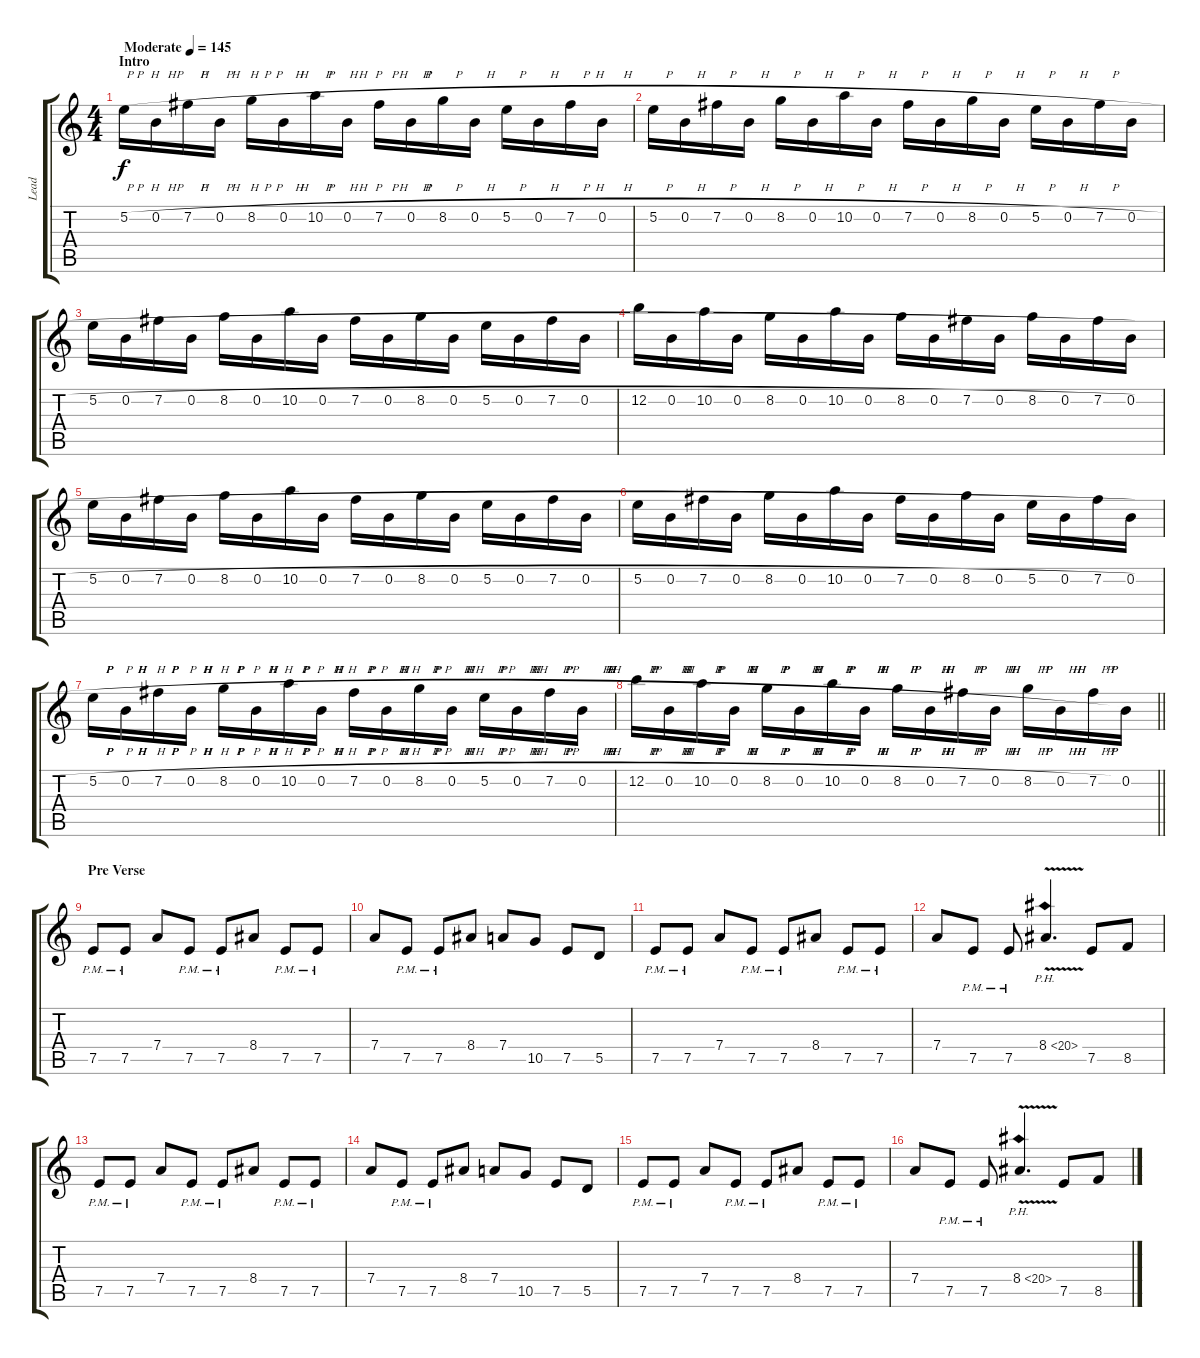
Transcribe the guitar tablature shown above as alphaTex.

\track ("Lead" "Lead") {instrument overdrivenguitar}
\staff {score tabs}
\tuning (E4 B3 G3 D3 A2 E2) {hide}
\ts (4 4)
\section ("" "Intro")
\tempo (145 "Moderate")
\clef g2
\ks c
5.2{h}.16{dy f instrument overdrivenguitar} 0.2{h}.16 7.2{h}.16 0.2{h}.16 8.2{h}.16 0.2{h}.16 10.2{h}.16 0.2{h}.16 7.2{h}.16 0.2{h}.16 8.2{h}.16 0.2{h}.16 5.2{h}.16 0.2{h}.16 7.2{h}.16 0.2{h}.16 |
5.2{h}.16 0.2{h}.16 7.2{h}.16 0.2{h}.16 8.2{h}.16 0.2{h}.16 10.2{h}.16 0.2{h}.16 7.2{h}.16 0.2{h}.16 8.2{h}.16 0.2{h}.16 5.2{h}.16 0.2{h}.16 7.2{h}.16 0.2{h}.16 |
5.2{h}.16 0.2{h}.16 7.2{h}.16 0.2{h}.16 8.2{h}.16 0.2{h}.16 10.2{h}.16 0.2{h}.16 7.2{h}.16 0.2{h}.16 8.2{h}.16 0.2{h}.16 5.2{h}.16 0.2{h}.16 7.2{h}.16 0.2{h}.16 |
12.2{h}.16 0.2{h}.16 10.2{h}.16 0.2{h}.16 8.2{h}.16 0.2{h}.16 10.2{h}.16 0.2{h}.16 8.2{h}.16 0.2{h}.16 7.2{h}.16 0.2{h}.16 8.2{h}.16 0.2{h}.16 7.2{h}.16 0.2{h}.16 |
5.2{h}.16 0.2{h}.16 7.2{h}.16 0.2{h}.16 8.2{h}.16 0.2{h}.16 10.2{h}.16 0.2{h}.16 7.2{h}.16 0.2{h}.16 8.2{h}.16 0.2{h}.16 5.2{h}.16 0.2{h}.16 7.2{h}.16 0.2{h}.16 |
5.2{h}.16 0.2{h}.16 7.2{h}.16 0.2{h}.16 8.2{h}.16 0.2{h}.16 10.2{h}.16 0.2{h}.16 7.2{h}.16 0.2{h}.16 8.2{h}.16 0.2{h}.16 5.2{h}.16 0.2{h}.16 7.2{h}.16 0.2{h}.16 |
5.2{h}.16 0.2{h}.16 7.2{h}.16 0.2{h}.16 8.2{h}.16 0.2{h}.16 10.2{h}.16 0.2{h}.16 7.2{h}.16 0.2{h}.16 8.2{h}.16 0.2{h}.16 5.2{h}.16 0.2{h}.16 7.2{h}.16 0.2{h}.16 |
\barLineRight lightlight
12.2{h}.16 0.2{h}.16 10.2{h}.16 0.2{h}.16 8.2{h}.16 0.2{h}.16 10.2{h}.16 0.2{h}.16 8.2{h}.16 0.2{h}.16 7.2{h}.16 0.2{h}.16 8.2{h}.16 0.2{h}.16 7.2{h}.16 0.2.16 |
\section ("" "Pre Verse")
7.5{pm}.8 7.5{pm}.8 7.4.8 7.5{pm}.8 7.5{pm}.8 8.4.8 7.5{pm}.8 7.5{pm}.8 |
7.4.8 7.5{pm}.8 7.5{pm}.8 8.4.8 7.4.8 10.5.8 7.5.8 5.5.8 |
7.5{pm}.8 7.5{pm}.8 7.4.8 7.5{pm}.8 7.5{pm}.8 8.4.8 7.5{pm}.8 7.5{pm}.8 |
7.4.8 7.5{pm}.8 7.5{pm}.8 8.4{ph 12 v}.4{d} 7.5.8 8.5.8 |
7.5{pm}.8 7.5{pm}.8 7.4.8 7.5{pm}.8 7.5{pm}.8 8.4.8 7.5{pm}.8 7.5{pm}.8 |
7.4.8 7.5{pm}.8 7.5{pm}.8 8.4.8 7.4.8 10.5.8 7.5.8 5.5.8 |
7.5{pm}.8 7.5{pm}.8 7.4.8 7.5{pm}.8 7.5{pm}.8 8.4.8 7.5{pm}.8 7.5{pm}.8 |
7.4.8 7.5{pm}.8 7.5{pm}.8 8.4{ph 12 v}.4{d} 7.5.8 8.5.8
